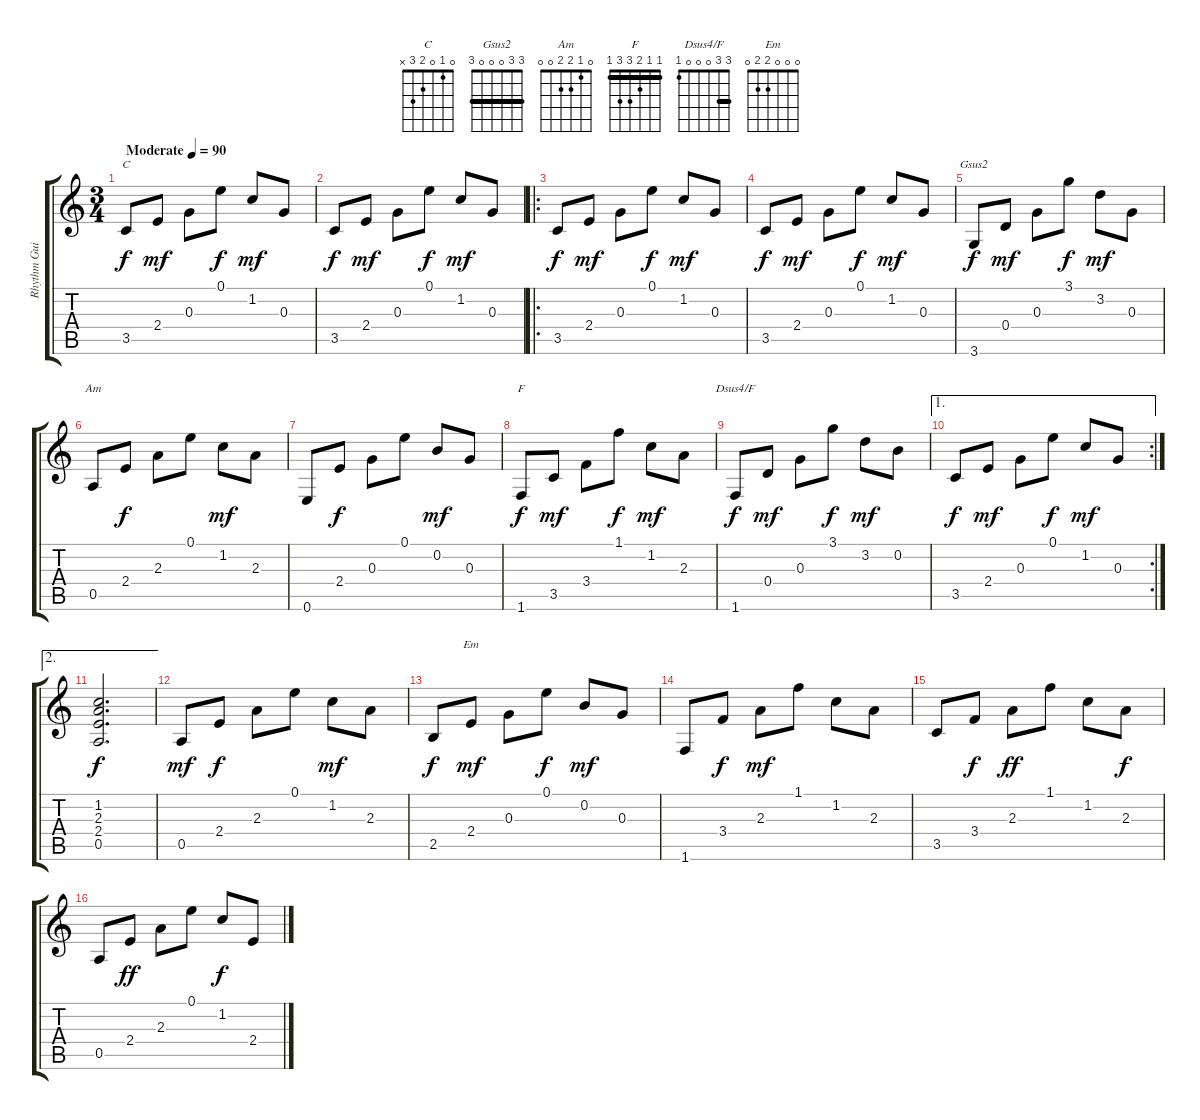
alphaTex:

\track ("Rhythm Guitar" "Rhythm Gui") {instrument acousticguitarsteel}
\staff {score tabs}
\tuning (E4 B3 G3 D3 A2 E2) {hide}
\chord ("C" 0 1 0 2 3 x)
\chord ("Gsus2" 3 3 0 0 0 3) {barre 3}
\chord ("Am" 0 1 2 2 0 0)
\chord ("F" 1 1 2 3 3 1) {barre 1}
\chord ("Dsus4/F" 3 3 0 0 0 1) {barre 3}
\chord ("Em" 0 0 0 2 2 0)
\ts (3 4)
\tempo (90 "Moderate")
\clef g2
\ks c
3.5.8{ch "C" dy f instrument acousticguitarsteel} 2.4.8{dy mf} 0.3.8 0.1.8{dy f} 1.2.8{dy mf} 0.3.8 |
3.5.8{dy f} 2.4.8{dy mf} 0.3.8 0.1.8{dy f} 1.2.8{dy mf} 0.3.8 |
\ro
3.5.8{dy f} 2.4.8{dy mf} 0.3.8 0.1.8{dy f} 1.2.8{dy mf} 0.3.8 |
3.5.8{dy f} 2.4.8{dy mf} 0.3.8 0.1.8{dy f} 1.2.8{dy mf} 0.3.8 |
3.6.8{ch "Gsus2" dy f} 0.4.8{dy mf} 0.3.8 3.1.8{dy f} 3.2.8{dy mf} 0.3.8 |
0.5.8{ch "Am"} 2.4.8{dy f} 2.3.8 0.1.8 1.2.8{dy mf} 2.3.8 |
0.6.8 2.4.8{dy f} 0.3.8 0.1.8 0.2.8{dy mf} 0.3.8 |
1.6.8{ch "F" dy f} 3.5.8{dy mf} 3.4.8 1.1.8{dy f} 1.2.8{dy mf} 2.3.8 |
1.6.8{ch "Dsus4/F" dy f} 0.4.8{dy mf} 0.3.8 3.1.8{dy f} 3.2.8{dy mf} 0.2.8 |
\ae 1
\rc 2
3.5.8{dy f} 2.4.8{dy mf} 0.3.8 0.1.8{dy f} 1.2.8{dy mf} 0.3.8 |
\ae 2
(1.2 2.3 2.4 0.5).2{d dy f} |
0.5.8{dy mf} 2.4.8{dy f} 2.3.8 0.1.8 1.2.8{dy mf} 2.3.8 |
2.5.8{dy f} 2.4.8{ch "Em" dy mf} 0.3.8 0.1.8{dy f} 0.2.8{dy mf} 0.3.8 |
1.6.8 3.4.8{dy f} 2.3.8{dy mf} 1.1.8 1.2.8 2.3.8 |
3.5.8 3.4.8{dy f} 2.3.8{dy ff} 1.1.8 1.2.8 2.3.8{dy f} |
0.5.8 2.4.8{dy ff} 2.3.8 0.1.8 1.2.8{dy f} 2.4.8
